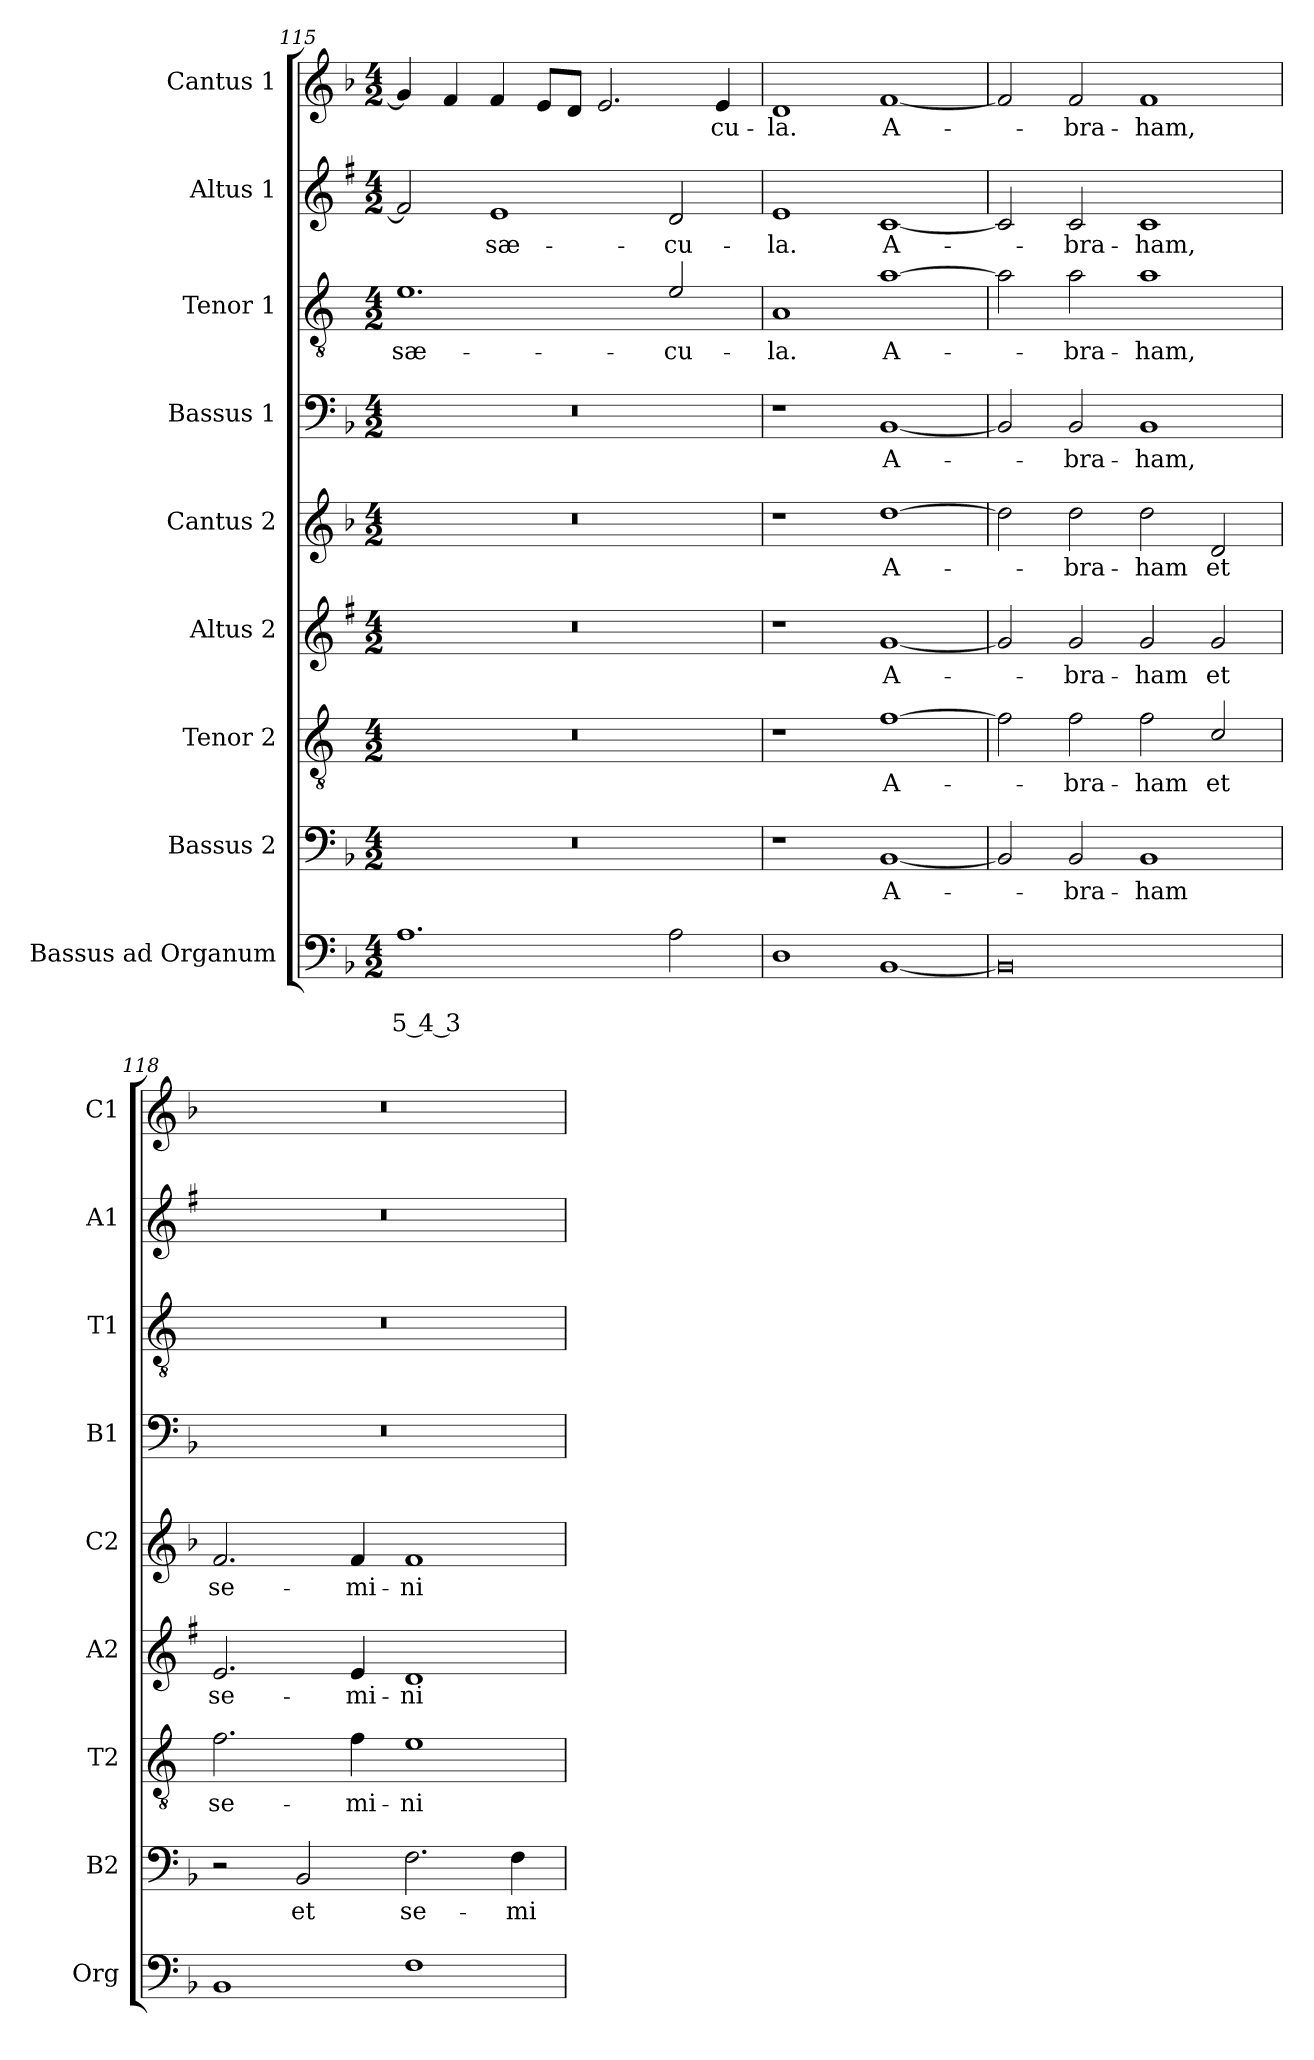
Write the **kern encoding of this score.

**kern	**text	**text	**kern	**text	**kern	**text	**kern	**text	**kern	**text	**kern	**text	**kern	**text	**kern	**text	**kern	**text
*part9	*part9	*part9	*part8	*part8	*part7	*part7	*part6	*part6	*part5	*part5	*part4	*part4	*part3	*part3	*part2	*part2	*part1	*part1
*staff9	*staff9	*staff9	*staff8	*staff8	*staff7	*staff7	*staff6	*staff6	*staff5	*staff5	*staff4	*staff4	*staff3	*staff3	*staff2	*staff2	*staff1	*staff1
*I"Bassus ad Organum	*	*	*I"Bassus 2	*	*I"Tenor 2	*	*I"Altus 2	*	*I"Cantus 2	*	*I"Bassus 1	*	*I"Tenor 1	*	*I"Altus 1	*	*I"Cantus 1	*
*I'Org	*	*	*I'B2	*	*I'T2	*	*I'A2	*	*I'C2	*	*I'B1	*	*I'T1	*	*I'A1	*	*I'C1	*
*clefF4	*	*	*clefF4	*	*clefGv2	*	*clefG2	*	*clefG2	*	*clefF4	*	*clefGv2	*	*clefG2	*	*clefG2	*
*	*	*	*	*	*ITrd4c7	*	*ITrd1c2	*	*	*	*	*	*ITrd4c7	*	*ITrd1c2	*	*	*
*k[b-]	*	*	*k[b-]	*	*k[b-]	*	*k[b-]	*	*k[b-]	*	*k[b-]	*	*k[b-]	*	*k[b-]	*	*k[b-]	*
*F:	*	*	*F:	*	*F:	*	*F:	*	*F:	*	*F:	*	*F:	*	*F:	*	*F:	*
*M4/2	*	*	*M4/2	*	*M4/2	*	*M4/2	*	*M4/2	*	*M4/2	*	*M4/2	*	*M4/2	*	*M4/2	*
=115	=115	=115	=115	=115	=115	=115	=115	=115	=115	=115	=115	=115	=115	=115	=115	=115	=115	=115
!	!	!LO:LY:b	!	!	!	!	!	!	!	!	!	!	!	!LO:LY:b	!	!	!	!
1.A	.	5 4 3	0r	.	0r	.	0r	.	0r	.	0r	.	1.A	sæ-	2e/]	.	4g/]	.
.	.	.	.	.	.	.	.	.	.	.	.	.	.	.	.	.	4f/	.
!	!	!	!	!	!	!	!	!	!	!	!	!	!	!	!	!LO:LY:b	!	!
.	.	.	.	.	.	.	.	.	.	.	.	.	.	.	1d	sæ-	4f/	.
.	.	.	.	.	.	.	.	.	.	.	.	.	.	.	.	.	8e/L	.
.	.	.	.	.	.	.	.	.	.	.	.	.	.	.	.	.	8d/J	.
.	.	.	.	.	.	.	.	.	.	.	.	.	.	.	.	.	2.e/	.
!	!	!	!	!	!	!	!	!	!	!	!	!	!	!LO:LY:b	!	!LO:LY:b	!	!
2A\	.	.	.	.	.	.	.	.	.	.	.	.	2A/	-cu-	2c/	-cu-	.	.
!	!	!	!	!	!	!	!	!	!	!	!	!	!	!	!	!	!	!LO:LY:b
.	.	.	.	.	.	.	.	.	.	.	.	.	.	.	.	.	4e/	-cu-
!!LO:LB:g=z
=116	=116	=116	=116	=116	=116	=116	=116	=116	=116	=116	=116	=116	=116	=116	=116	=116	=116	=116
!	!	!	!	!	!	!	!	!	!	!	!	!	!	!LO:LY:b	!	!LO:LY:b	!	!LO:LY:b
1D	.	.	1r	.	1r	.	1r	.	1r	.	1r	.	1D	-la.	1d	-la.	1d	-la.
!	!	!	!	!LO:LY:b	!	!LO:LY:b	!	!LO:LY:b	!	!LO:LY:b	!	!LO:LY:b	!	!LO:LY:b	!	!LO:LY:b	!	!LO:LY:b
[1BB-	.	.	[1BB-	A-	[1B-	A-	[1f	A-	[1dd	A-	[1BB-	A-	[1d	A-	[1B-	A-	[1f	A-
=117	=117	=117	=117	=117	=117	=117	=117	=117	=117	=117	=117	=117	=117	=117	=117	=117	=117	=117
0BB-]	.	.	2BB-/]	.	2B-\]	.	2f/]	.	2dd\]	.	2BB-/]	.	2d\]	.	2B-/]	.	2f/]	.
!	!	!	!	!LO:LY:b	!	!LO:LY:b	!	!LO:LY:b	!	!LO:LY:b	!	!LO:LY:b	!	!LO:LY:b	!	!LO:LY:b	!	!LO:LY:b
.	.	.	2BB-/	-bra-	2B-\	-bra-	2f/	-bra-	2dd\	-bra-	2BB-/	-bra-	2d\	-bra-	2B-/	-bra-	2f/	-bra-
!	!	!	!	!LO:LY:b	!	!LO:LY:b	!	!LO:LY:b	!	!LO:LY:b	!	!LO:LY:b	!	!LO:LY:b	!	!LO:LY:b	!	!LO:LY:b
.	.	.	1BB-	-ham	2B-\	-ham	2f/	-ham	2dd\	-ham	1BB-	-ham,	1d	-ham,	1B-	-ham,	1f	-ham,
!	!	!	!	!	!	!LO:LY:b	!	!LO:LY:b	!	!LO:LY:b	!	!	!	!	!	!	!	!
.	.	.	.	.	2F/	et	2f/	et	2d/	et	.	.	.	.	.	.	.	.
=118	=118	=118	=118	=118	=118	=118	=118	=118	=118	=118	=118	=118	=118	=118	=118	=118	=118	=118
!	!	!	!	!	!	!LO:LY:b	!	!LO:LY:b	!	!LO:LY:b	!	!	!	!	!	!	!	!
1BB-	.	.	2r	.	2.B-\	se-	2.d/	se-	2.f/	se-	0r	.	0r	.	0r	.	0r	.
!	!	!	!	!LO:LY:b	!	!	!	!	!	!	!	!	!	!	!	!	!	!
.	.	.	2BB-/	et	.	.	.	.	.	.	.	.	.	.	.	.	.	.
!	!	!	!	!	!	!LO:LY:b	!	!LO:LY:b	!	!LO:LY:b	!	!	!	!	!	!	!	!
.	.	.	.	.	4B-\	-mi-	4d/	-mi-	4f/	-mi-	.	.	.	.	.	.	.	.
!	!	!	!	!LO:LY:b	!	!LO:LY:b	!	!LO:LY:b	!	!LO:LY:b	!	!	!	!	!	!	!	!
1F	.	.	2.F\	se-	1A	-ni	1c	-ni	1f	-ni	.	.	.	.	.	.	.	.
!	!	!	!	!LO:LY:b	!	!	!	!	!	!	!	!	!	!	!	!	!	!
.	.	.	4F\	-mi-	.	.	.	.	.	.	.	.	.	.	.	.	.	.
=	=	=	=	=	=	=	=	=	=	=	=	=	=	=	=	=	=	=
*-	*-	*-	*-	*-	*-	*-	*-	*-	*-	*-	*-	*-	*-	*-	*-	*-	*-	*-
